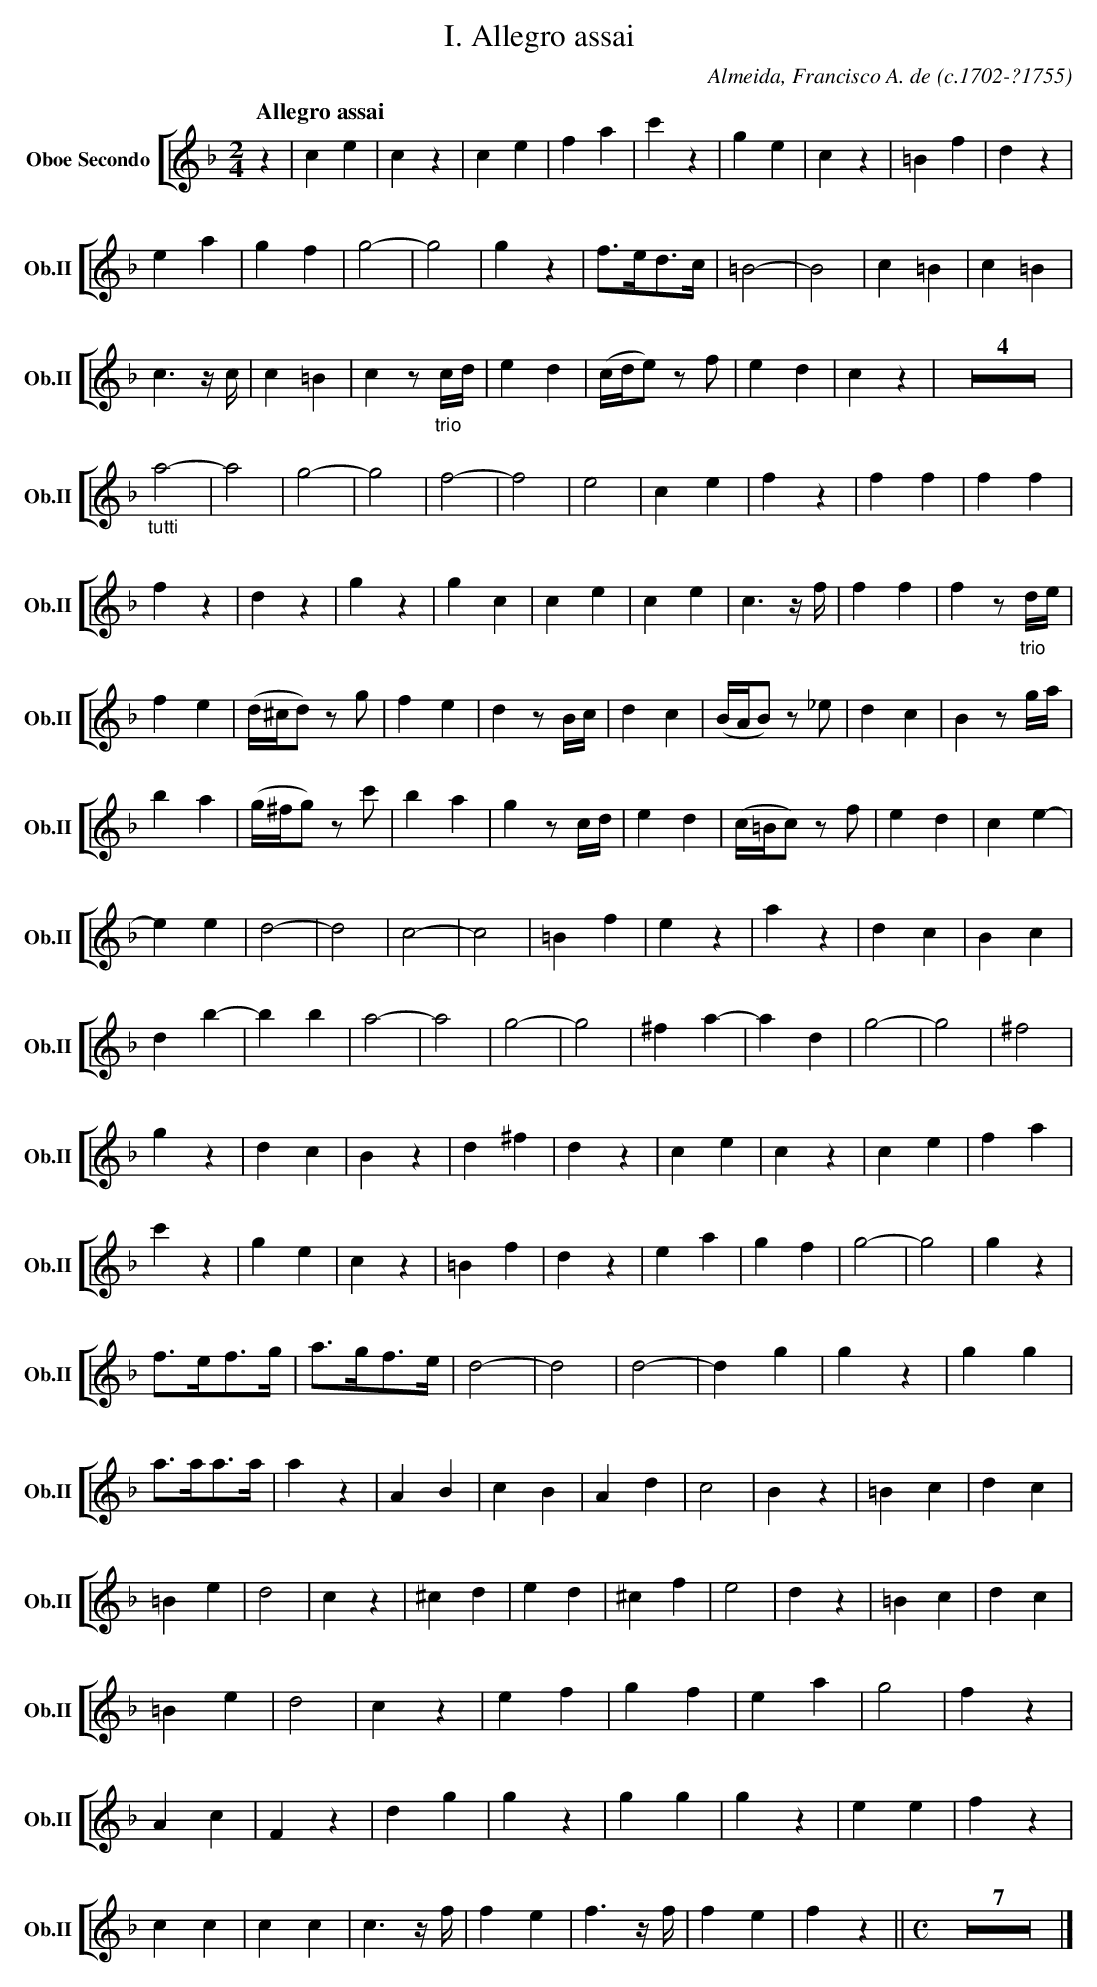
X:1
T:I. Allegro assai
C:Almeida, Francisco A. de (c.1702-?1755)
M:2/4
L:1/4
K:F
V: 2 clef=treble name="Oboe Secondo" sname="Ob.II"
%%staves [( 2 )]
[Q:"Allegro assai"] z |ce|cz|ce|fa|c'z|ge|cz|=Bf|dz|ea|gf|g2-|g2|gz|f/>e/d/>c/ |=B2-|B2|c=B|c=B|c3/2z//c//|c=B|\
   cz/ "_trio"c//d// | ed|(c//d//e/)z/ f/|ed|cz|Z4| "_tutti"a2-|a2|g2-|g2|f2-|f2|e2| \
   ce|fz|ff|ff|fz|dz|gz|gc|ce|ce|c3/2z//f//|ff|fz/"_trio"d//e//|fe|(d//^c//d/) z/g/|fe|d z/B//c//|dc|(B//A//B/) z/_e/ |\
   dc|Bz/g//a//|ba|(g//^f//g/) z/c'/|ba|gz/c//d//|ed|(c//=B//c/) z/f/|ed|ce-|ee|d2-|d2|c2-|c2|=Bf|ez| \
   az|dc|Bc|db-|bb|a2-|a2|g2-|g2|^fa-|ad|g2-|g2|^f2|gz|dc|Bz|d^f|dz|ce|cz|ce|fa|c'z|ge|cz|=Bf|dz|ea|gf|\
   g2-|g2|gz|f/>e/f/>g/|a/>g/f/>e/|d2-|d2|d2-|dg|gz|gg|a/>a/a/>a/|az|AB|cB|Ad|c2|Bz|=Bc|dc|=Be|d2| \
   cz|^cd|ed|^cf|e2|dz|=Bc|dc|=Be|d2|cz|ef|gf|ea|g2|fz|Ac|Fz|dg|gz|gg|gz|ee|fz|\
   cc|cc|c3/2z//f//|fe|f3/2z//f//|fe|fz||[M:C]Z7|] \
